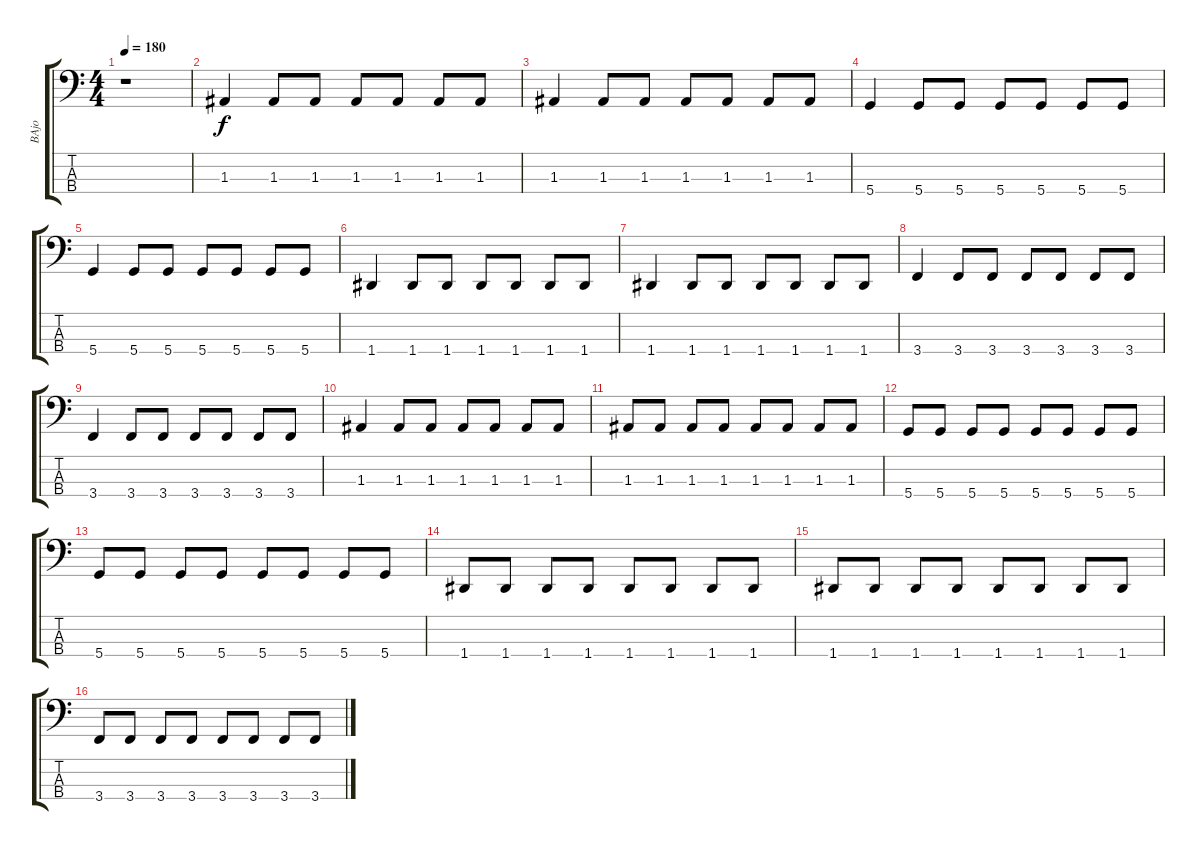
\track ("BAjo" "BAjo") {instrument electricbasspick}
\staff {score tabs}
\tuning (G2 D2 A1 D1) {hide}
\ts (4 4)
\tempo 180
\clef f4
\ks c
r.1{dy f instrument electricbasspick} |
1.3.4 1.3.8 1.3.8 1.3.8 1.3.8 1.3.8 1.3.8 |
1.3.4 1.3.8 1.3.8 1.3.8 1.3.8 1.3.8 1.3.8 |
5.4.4 5.4.8 5.4.8 5.4.8 5.4.8 5.4.8 5.4.8 |
5.4.4 5.4.8 5.4.8 5.4.8 5.4.8 5.4.8 5.4.8 |
1.4.4 1.4.8 1.4.8 1.4.8 1.4.8 1.4.8 1.4.8 |
1.4.4 1.4.8 1.4.8 1.4.8 1.4.8 1.4.8 1.4.8 |
3.4.4 3.4.8 3.4.8 3.4.8 3.4.8 3.4.8 3.4.8 |
3.4.4 3.4.8 3.4.8 3.4.8 3.4.8 3.4.8 3.4.8 |
1.3.4 1.3.8 1.3.8 1.3.8 1.3.8 1.3.8 1.3.8 |
1.3.8 1.3.8 1.3.8 1.3.8 1.3.8 1.3.8 1.3.8 1.3.8 |
5.4.8 5.4.8 5.4.8 5.4.8 5.4.8 5.4.8 5.4.8 5.4.8 |
5.4.8 5.4.8 5.4.8 5.4.8 5.4.8 5.4.8 5.4.8 5.4.8 |
1.4.8 1.4.8 1.4.8 1.4.8 1.4.8 1.4.8 1.4.8 1.4.8 |
1.4.8 1.4.8 1.4.8 1.4.8 1.4.8 1.4.8 1.4.8 1.4.8 |
3.4.8 3.4.8 3.4.8 3.4.8 3.4.8 3.4.8 3.4.8 3.4.8
